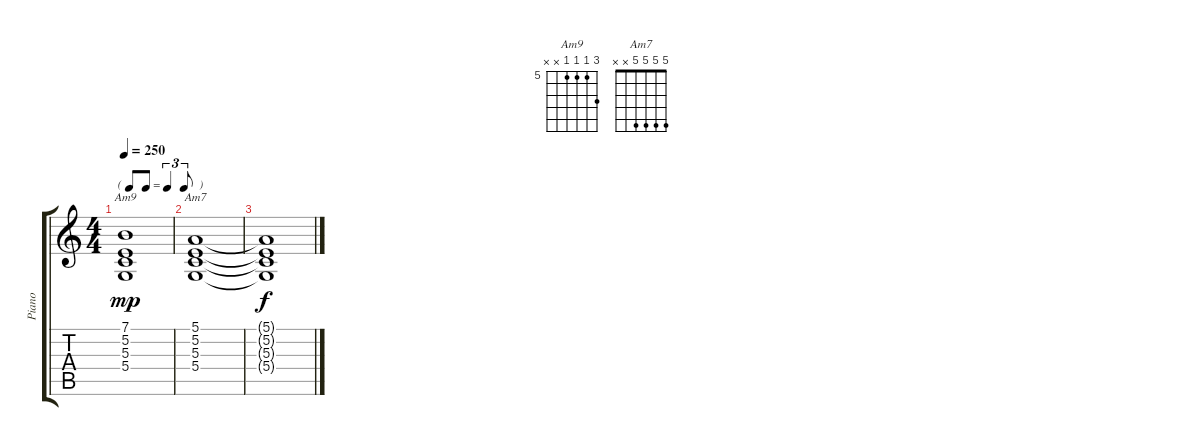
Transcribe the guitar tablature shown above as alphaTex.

\track ("Piano" "Piano") {instrument acousticgrandpiano}
\staff {score tabs}
\tuning (E4 B3 G3 D3 A2 E2) {hide}
\chord ("Am9" 7 5 5 5 x x) {firstfret 5}
\chord ("Am7" 5 5 5 5 x x)
\ts (4 4)
\tf triplet8th
\tempo 250
\clef g2
\ks c
(7.1 5.2 5.3 5.4).1{ch "Am9" dy mp} |
(5.1 5.2 5.3 5.4).1{ch "Am7"} |
(5.1{t} 5.2{t} 5.3{t} 5.4{t}).1{dy f}
